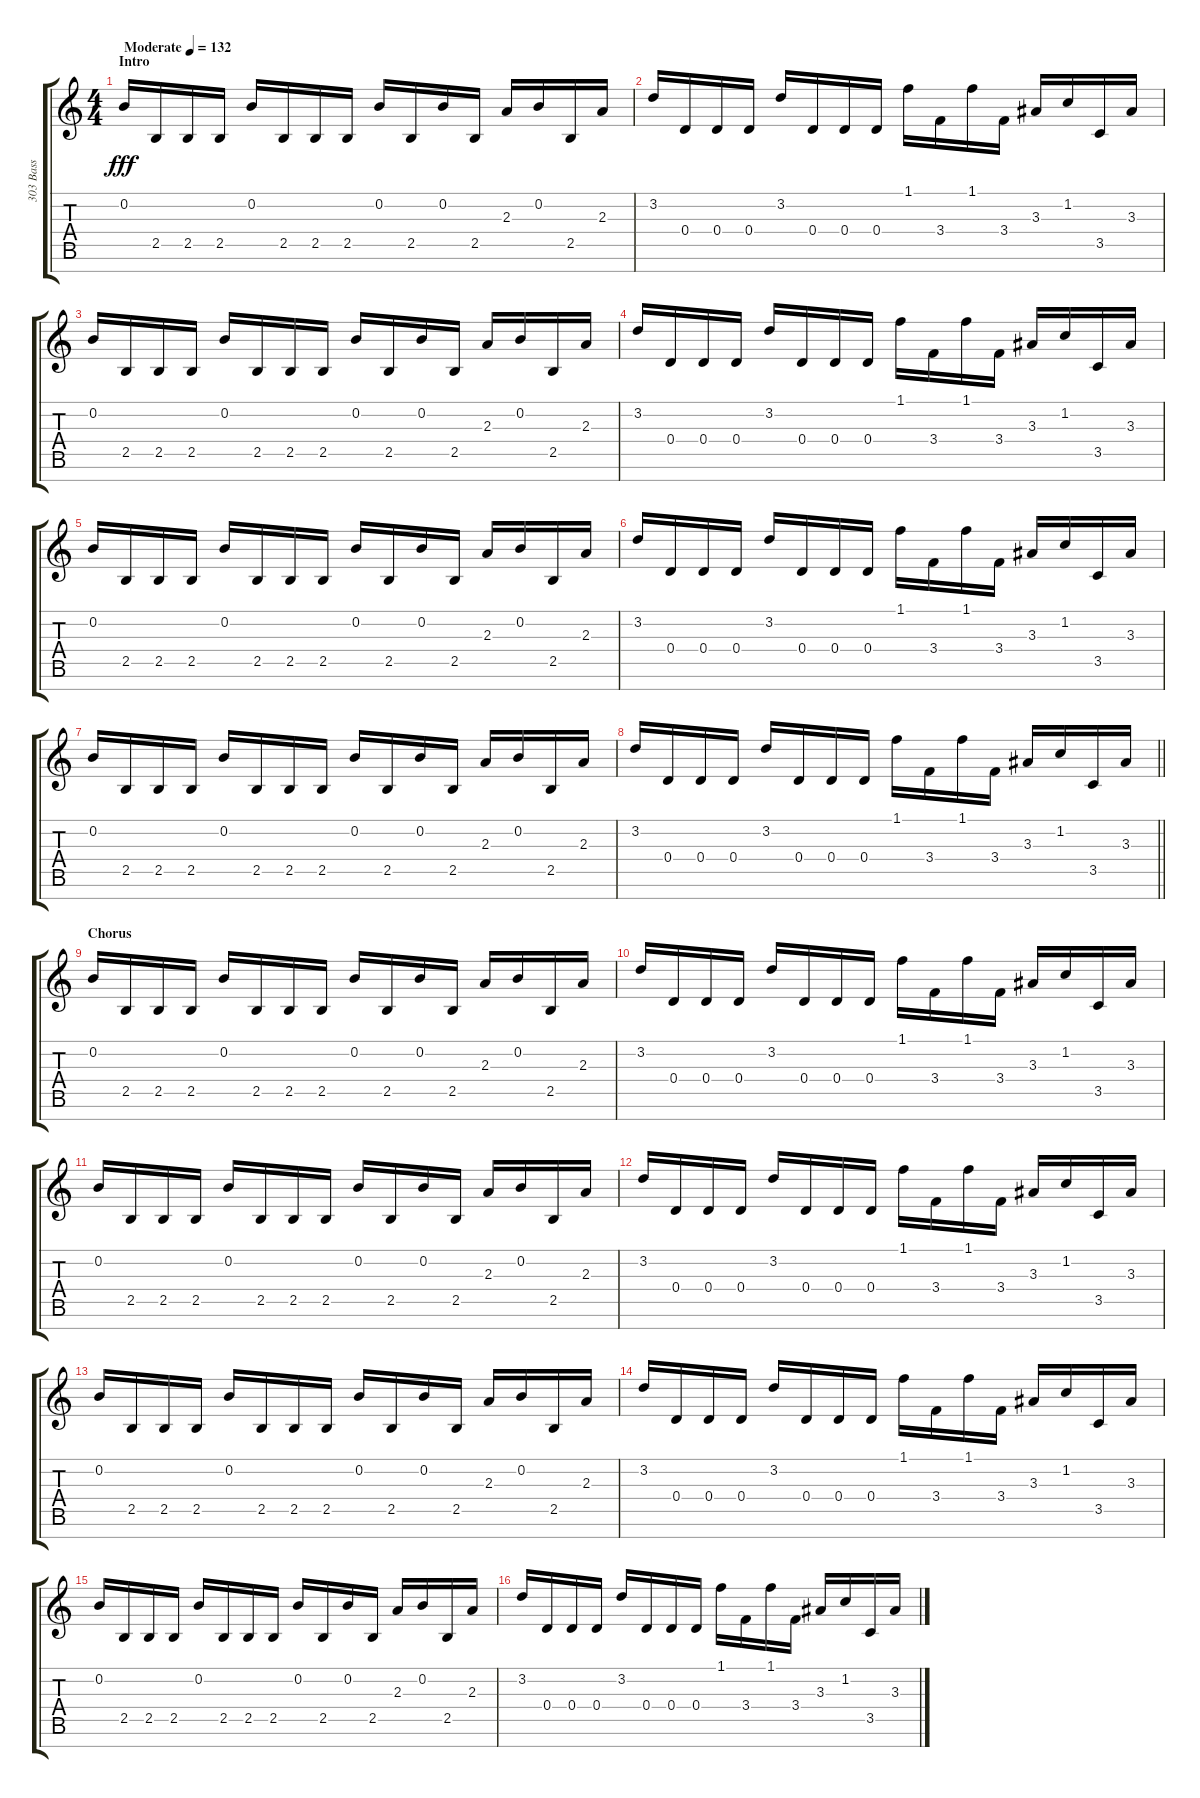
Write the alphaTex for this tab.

\track ("303 Bass" "303 Bass") {instrument synthbass1}
\staff {score tabs}
\tuning (E4 B3 G3 D3 A2 E2 B1) {hide}
\ts (4 4)
\section ("" "Intro")
\tempo (132 "Moderate")
\clef g2
\ks c
0.2.16{dy fff instrument synthbass1} 2.5.16 2.5.16 2.5.16 0.2.16 2.5.16 2.5.16 2.5.16 0.2.16 2.5.16 0.2.16 2.5.16 2.3.16 0.2.16 2.5.16 2.3.16 |
3.2.16 0.4.16 0.4.16 0.4.16 3.2.16 0.4.16 0.4.16 0.4.16 1.1.16 3.4.16 1.1.16 3.4.16 3.3.16 1.2.16 3.5.16 3.3.16 |
0.2.16 2.5.16 2.5.16 2.5.16 0.2.16 2.5.16 2.5.16 2.5.16 0.2.16 2.5.16 0.2.16 2.5.16 2.3.16 0.2.16 2.5.16 2.3.16 |
3.2.16 0.4.16 0.4.16 0.4.16 3.2.16 0.4.16 0.4.16 0.4.16 1.1.16 3.4.16 1.1.16 3.4.16 3.3.16 1.2.16 3.5.16 3.3.16 |
0.2.16 2.5.16 2.5.16 2.5.16 0.2.16 2.5.16 2.5.16 2.5.16 0.2.16 2.5.16 0.2.16 2.5.16 2.3.16 0.2.16 2.5.16 2.3.16 |
3.2.16 0.4.16 0.4.16 0.4.16 3.2.16 0.4.16 0.4.16 0.4.16 1.1.16 3.4.16 1.1.16 3.4.16 3.3.16 1.2.16 3.5.16 3.3.16 |
0.2.16 2.5.16 2.5.16 2.5.16 0.2.16 2.5.16 2.5.16 2.5.16 0.2.16 2.5.16 0.2.16 2.5.16 2.3.16 0.2.16 2.5.16 2.3.16 |
\barLineRight lightlight
3.2.16 0.4.16 0.4.16 0.4.16 3.2.16 0.4.16 0.4.16 0.4.16 1.1.16 3.4.16 1.1.16 3.4.16 3.3.16 1.2.16 3.5.16 3.3.16 |
\section ("" "Chorus")
0.2.16 2.5.16 2.5.16 2.5.16 0.2.16 2.5.16 2.5.16 2.5.16 0.2.16 2.5.16 0.2.16 2.5.16 2.3.16 0.2.16 2.5.16 2.3.16 |
3.2.16 0.4.16 0.4.16 0.4.16 3.2.16 0.4.16 0.4.16 0.4.16 1.1.16 3.4.16 1.1.16 3.4.16 3.3.16 1.2.16 3.5.16 3.3.16 |
0.2.16 2.5.16 2.5.16 2.5.16 0.2.16 2.5.16 2.5.16 2.5.16 0.2.16 2.5.16 0.2.16 2.5.16 2.3.16 0.2.16 2.5.16 2.3.16 |
3.2.16 0.4.16 0.4.16 0.4.16 3.2.16 0.4.16 0.4.16 0.4.16 1.1.16 3.4.16 1.1.16 3.4.16 3.3.16 1.2.16 3.5.16 3.3.16 |
0.2.16 2.5.16 2.5.16 2.5.16 0.2.16 2.5.16 2.5.16 2.5.16 0.2.16 2.5.16 0.2.16 2.5.16 2.3.16 0.2.16 2.5.16 2.3.16 |
3.2.16 0.4.16 0.4.16 0.4.16 3.2.16 0.4.16 0.4.16 0.4.16 1.1.16 3.4.16 1.1.16 3.4.16 3.3.16 1.2.16 3.5.16 3.3.16 |
0.2.16 2.5.16 2.5.16 2.5.16 0.2.16 2.5.16 2.5.16 2.5.16 0.2.16 2.5.16 0.2.16 2.5.16 2.3.16 0.2.16 2.5.16 2.3.16 |
3.2.16 0.4.16 0.4.16 0.4.16 3.2.16 0.4.16 0.4.16 0.4.16 1.1.16 3.4.16 1.1.16 3.4.16 3.3.16 1.2.16 3.5.16 3.3.16
